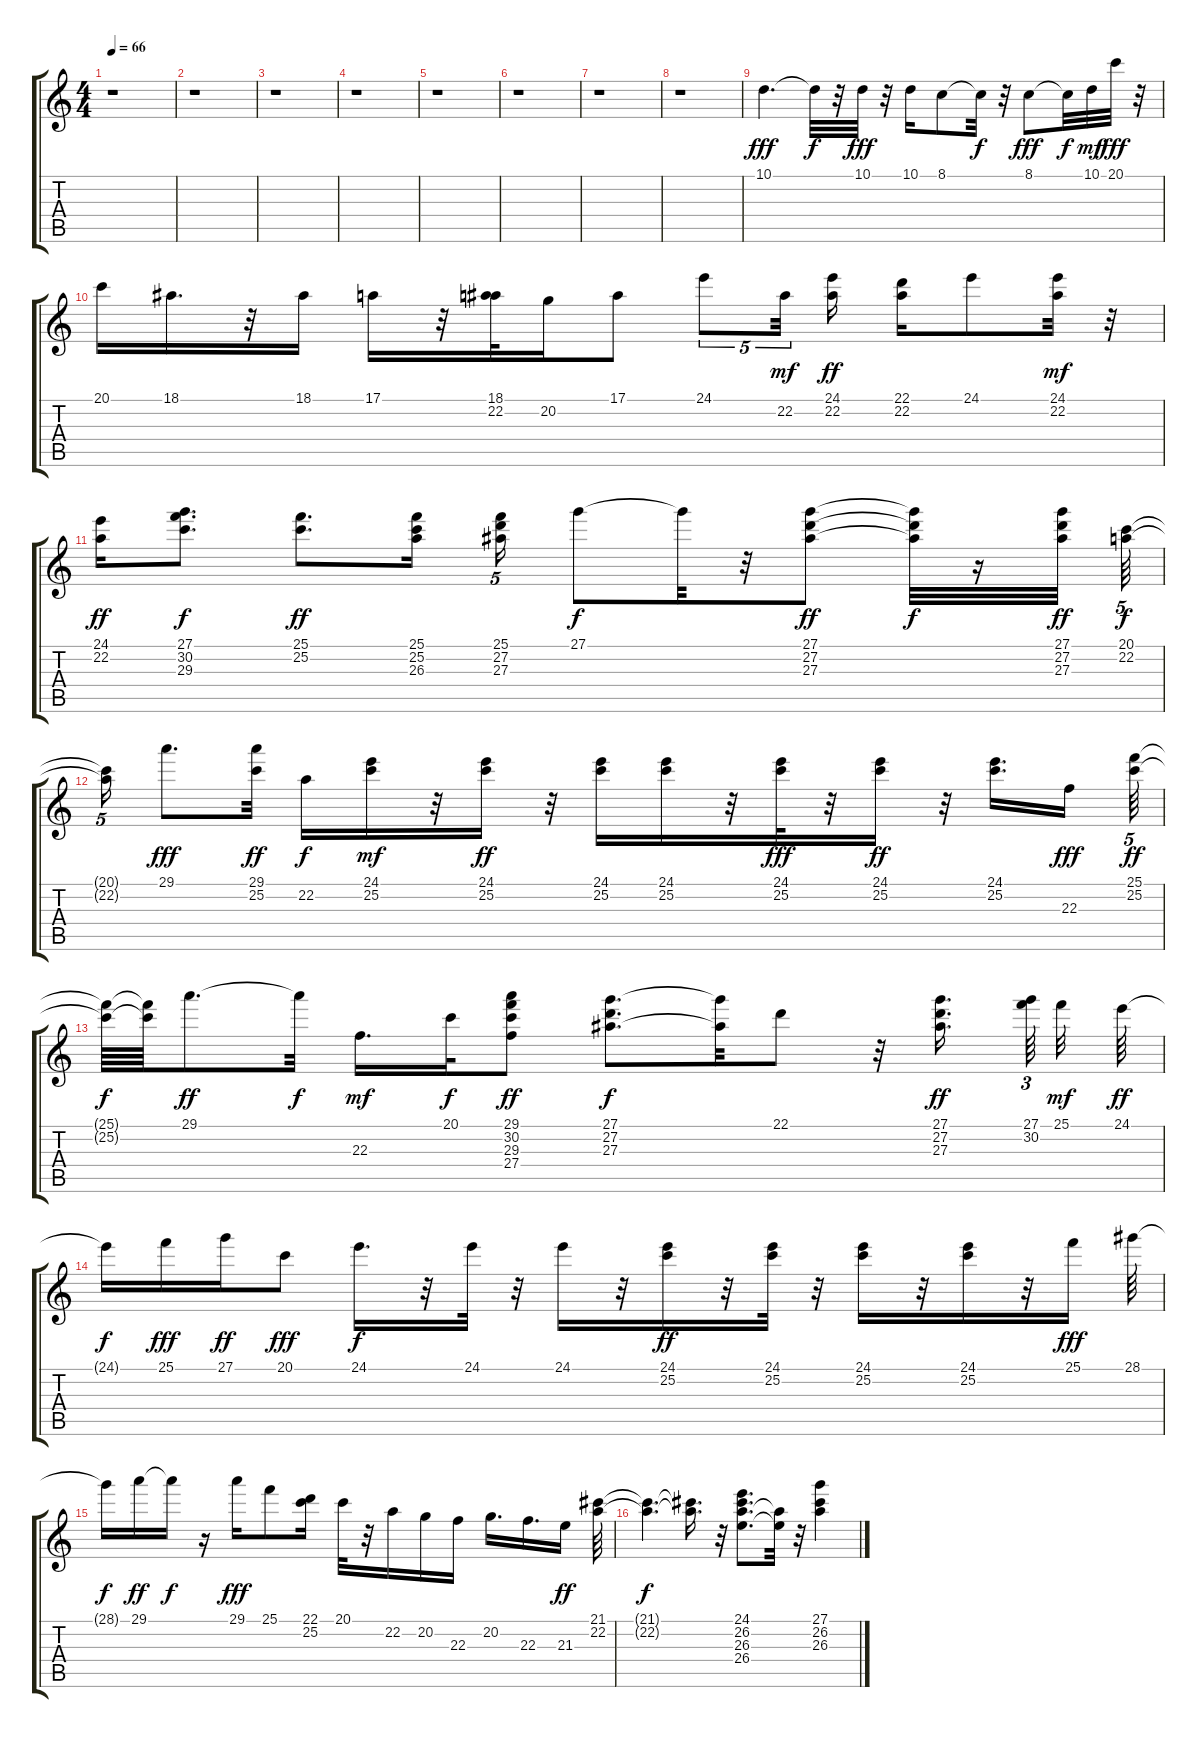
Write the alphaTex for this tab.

\track "" {instrument percussiveorgan}
\staff {score tabs}
\tuning (E4 B3 G3 D3 A2 E2) {hide}
\ts (4 4)
\tempo 66
\clef g2
\ks c
r.1{dy fff} |
r.1 |
r.1 |
r.1 |
r.1 |
r.1 |
r.1 |
r.1 |
10.1.4{d} 10.1{t}.32{dy f} r.32 10.1.32{dy fff} r.32 10.1.16 8.1.8 8.1{t}.32{dy f} r.32 8.1.8{dy fff} 8.1{t}.32{dy f} 10.1.32{dy mf} 20.1.32{dy fff} r.32 |
20.1.16 18.1.16{d} r.32 18.1.16 17.1.16 r.32 (18.1 22.2).32 20.2.16 17.1.8 24.1.8{tu (5 4)} 22.2.32{tu (5 4) dy mf beam splitsecondary} (24.1 22.2).16{dy ff} (22.1 22.2).16 24.1.8 (24.1 22.2).32{dy mf} r.32 |
(24.1 22.2).16{dy ff} (27.1 30.2 29.3).8{d dy f} (25.1 25.2).8{d dy ff} (25.1 25.2 26.3).16 (25.1 27.2 27.3).16{tu (5 4)} 27.1.8{dy f} 27.1{t}.32 r.32 (27.1 27.2 27.3).8{dy ff} (27.1{t} 27.2{t} 27.3{t}).32{dy f} r.16 (27.1 27.2 27.3).32{dy ff} (20.1 22.2).64{tu (5 4) dy f} |
(20.1{t} 22.2{t}).16{tu (5 4)} 29.1.8{d dy fff} (29.1 25.2).32{dy ff} 22.2.16{dy f} (24.1 25.2).16{dy mf} r.32 (24.1 25.2).16{dy ff} r.32 (24.1 25.2).16 (24.1 25.2).16 r.32 (24.1 25.2).32{dy fff} r.32 (24.1 25.2).16{dy ff} r.32 (24.1 25.2).16{d} 22.3.16{dy fff beam splitsecondary} (25.1 25.2).64{tu (5 4) dy ff} |
(25.1{t} 25.2{t}).64{dy f} (25.1{t} 25.2{t}).64 29.1.8{d dy ff} 29.1{t}.32{dy f} 22.3.16{d dy mf} 20.1.32{dy f} (29.1 30.2 29.3 27.4).8{dy ff} (27.1 27.2 27.3).8{d dy f} (27.1{t} 27.3{t}).32 22.1.8 r.32 (27.1 27.2 27.3).16{d dy ff beam splitsecondary} (27.1 30.2).64{tu (3 2)} 25.1.32{dy mf} 24.1.64{dy ff} |
24.1{t}.16{dy f} 25.1.16{dy fff} 27.1.16{dy ff} 20.1.8{dy fff} 24.1.16{d dy f} r.32 24.1.32 r.32 24.1.16 r.32 (24.1 25.2).16{dy ff} r.32 (24.1 25.2).32 r.32 (24.1 25.2).16 r.32 (24.1 25.2).16 r.32 25.1.16{dy fff} 28.1.64 |
28.1{t}.16{dy f} 29.1.16{dy ff} 29.1{t}.16{dy f} r.16 29.1.16{dy fff} 25.1.8 (22.1 25.2).16 20.1.32 r.32 22.2.16 20.2.16 22.3.16 20.2.16{d} 22.3.16{d} 21.3.16{dy ff} (21.1 22.2).64 |
(21.1{t} 22.2{t}).4{d dy f} (21.1{t} 22.2{t}).16{d} r.32 (24.1 26.2 26.3 26.4).8{d} (26.3{t} 26.4{t}).32 r.32 (27.1 26.2 26.3).4
